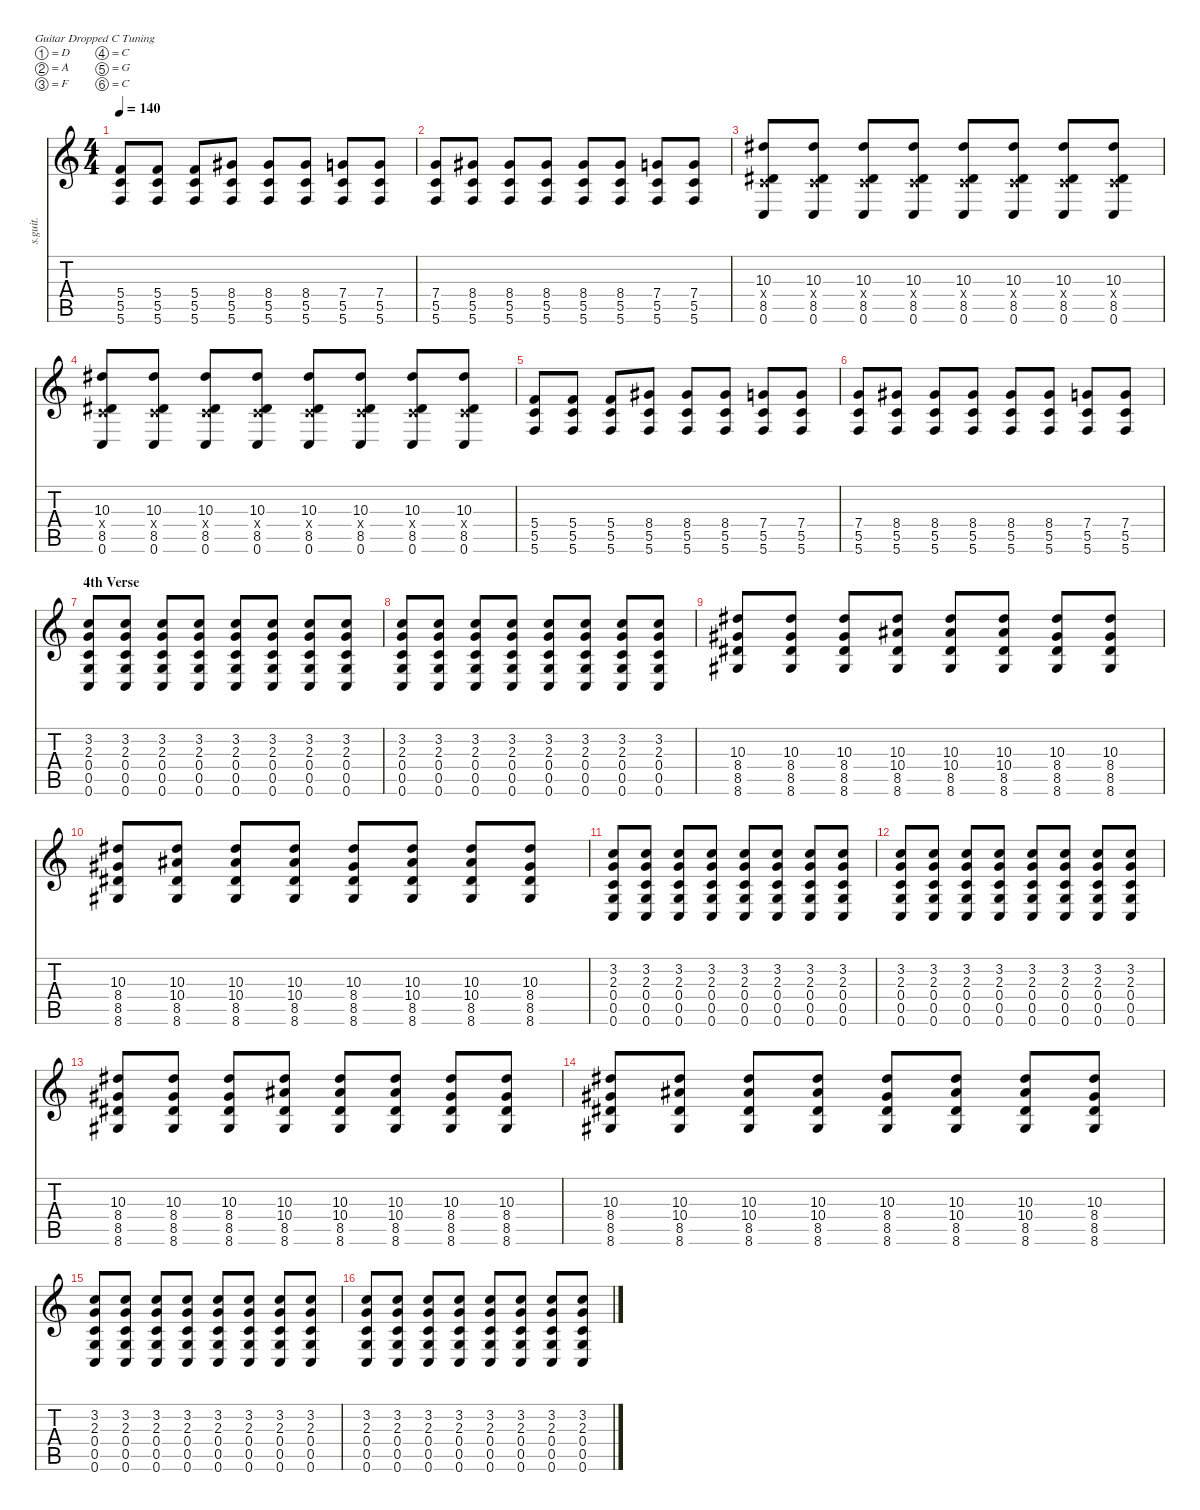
\defaultSystemsLayout 4
\hideDynamics
\bracketExtendMode nobrackets
\track ("Stephen Carpenter" "s.guit.") {instrument distortionguitar}
\staff {score tabs}
\tuning (D4 A3 F3 C3 G2 C2)
\ts (4 4)
\tempo 140
\clef g2
\ks c
(5.4 5.5 5.6).8{lyrics (0 "") lyrics (1 "") lyrics (2 "") lyrics (3 "") lyrics (4 "") dy fff} (5.4 5.5 5.6).8{lyrics (0 "") lyrics (1 "") lyrics (2 "") lyrics (3 "") lyrics (4 "")} (5.4 5.5 5.6).8{lyrics (0 "") lyrics (1 "") lyrics (2 "") lyrics (3 "") lyrics (4 "")} (8.4{acc #} 5.5 5.6).8{lyrics (0 "") lyrics (1 "") lyrics (2 "") lyrics (3 "") lyrics (4 "")} (8.4{acc #} 5.5 5.6).8{lyrics (0 "") lyrics (1 "") lyrics (2 "") lyrics (3 "") lyrics (4 "")} (8.4{acc #} 5.5 5.6).8{lyrics (0 "") lyrics (1 "") lyrics (2 "") lyrics (3 "") lyrics (4 "")} (7.4 5.5 5.6).8{lyrics (0 "") lyrics (1 "") lyrics (2 "") lyrics (3 "") lyrics (4 "")} (7.4 5.5 5.6).8{lyrics (0 "") lyrics (1 "") lyrics (2 "") lyrics (3 "") lyrics (4 "")} |
(7.4 5.5 5.6).8{lyrics (0 "") lyrics (1 "") lyrics (2 "") lyrics (3 "") lyrics (4 "")} (8.4{acc #} 5.5 5.6).8{lyrics (0 "") lyrics (1 "") lyrics (2 "") lyrics (3 "") lyrics (4 "")} (8.4{acc #} 5.5 5.6).8{lyrics (0 "") lyrics (1 "") lyrics (2 "") lyrics (3 "") lyrics (4 "")} (8.4{acc #} 5.5 5.6).8{lyrics (0 "") lyrics (1 "") lyrics (2 "") lyrics (3 "") lyrics (4 "")} (8.4{acc #} 5.5 5.6).8{lyrics (0 "") lyrics (1 "") lyrics (2 "") lyrics (3 "") lyrics (4 "")} (8.4{acc #} 5.5 5.6).8{lyrics (0 "") lyrics (1 "") lyrics (2 "") lyrics (3 "") lyrics (4 "")} (7.4 5.5 5.6).8{lyrics (0 "") lyrics (1 "") lyrics (2 "") lyrics (3 "") lyrics (4 "")} (7.4 5.5 5.6).8{lyrics (0 "") lyrics (1 "") lyrics (2 "") lyrics (3 "") lyrics (4 "")} |
(10.3{acc #} 8.5{acc #} 0.6 0.4{x}).8{lyrics (0 "") lyrics (1 "") lyrics (2 "") lyrics (3 "") lyrics (4 "")} (10.3{acc #} 8.5{acc #} 0.6 0.4{x}).8{lyrics (0 "") lyrics (1 "") lyrics (2 "") lyrics (3 "") lyrics (4 "")} (10.3{acc #} 8.5{acc #} 0.6 0.4{x}).8{lyrics (0 "") lyrics (1 "") lyrics (2 "") lyrics (3 "") lyrics (4 "")} (10.3{acc #} 8.5{acc #} 0.6 0.4{x}).8{lyrics (0 "") lyrics (1 "") lyrics (2 "") lyrics (3 "") lyrics (4 "")} (10.3{acc #} 8.5{acc #} 0.6 0.4{x}).8{lyrics (0 "") lyrics (1 "") lyrics (2 "") lyrics (3 "") lyrics (4 "")} (10.3{acc #} 8.5{acc #} 0.6 0.4{x}).8{lyrics (0 "") lyrics (1 "") lyrics (2 "") lyrics (3 "") lyrics (4 "")} (10.3{acc #} 8.5{acc #} 0.6 0.4{x}).8{lyrics (0 "") lyrics (1 "") lyrics (2 "") lyrics (3 "") lyrics (4 "")} (10.3{acc #} 8.5{acc #} 0.6 0.4{x}).8{lyrics (0 "") lyrics (1 "") lyrics (2 "") lyrics (3 "") lyrics (4 "")} |
(10.3{acc #} 8.5{acc #} 0.6 0.4{x}).8{lyrics (0 "") lyrics (1 "") lyrics (2 "") lyrics (3 "") lyrics (4 "")} (10.3{acc #} 8.5{acc #} 0.6 0.4{x}).8{lyrics (0 "") lyrics (1 "") lyrics (2 "") lyrics (3 "") lyrics (4 "")} (10.3{acc #} 8.5{acc #} 0.6 0.4{x}).8{lyrics (0 "") lyrics (1 "") lyrics (2 "") lyrics (3 "") lyrics (4 "")} (10.3{acc #} 8.5{acc #} 0.6 0.4{x}).8{lyrics (0 "") lyrics (1 "") lyrics (2 "") lyrics (3 "") lyrics (4 "")} (10.3{acc #} 8.5{acc #} 0.6 0.4{x}).8{lyrics (0 "") lyrics (1 "") lyrics (2 "") lyrics (3 "") lyrics (4 "")} (10.3{acc #} 8.5{acc #} 0.6 0.4{x}).8{lyrics (0 "") lyrics (1 "") lyrics (2 "") lyrics (3 "") lyrics (4 "")} (10.3{acc #} 8.5{acc #} 0.6 0.4{x}).8{lyrics (0 "") lyrics (1 "") lyrics (2 "") lyrics (3 "") lyrics (4 "")} (10.3{acc #} 8.5{acc #} 0.6 0.4{x}).8{lyrics (0 "") lyrics (1 "") lyrics (2 "") lyrics (3 "") lyrics (4 "")} |
(5.4 5.5 5.6).8{lyrics (0 "") lyrics (1 "") lyrics (2 "") lyrics (3 "") lyrics (4 "")} (5.4 5.5 5.6).8{lyrics (0 "") lyrics (1 "") lyrics (2 "") lyrics (3 "") lyrics (4 "")} (5.4 5.5 5.6).8{lyrics (0 "") lyrics (1 "") lyrics (2 "") lyrics (3 "") lyrics (4 "")} (8.4{acc #} 5.5 5.6).8{lyrics (0 "") lyrics (1 "") lyrics (2 "") lyrics (3 "") lyrics (4 "")} (8.4{acc #} 5.5 5.6).8{lyrics (0 "") lyrics (1 "") lyrics (2 "") lyrics (3 "") lyrics (4 "")} (8.4{acc #} 5.5 5.6).8{lyrics (0 "") lyrics (1 "") lyrics (2 "") lyrics (3 "") lyrics (4 "")} (7.4 5.5 5.6).8{lyrics (0 "") lyrics (1 "") lyrics (2 "") lyrics (3 "") lyrics (4 "")} (7.4 5.5 5.6).8{lyrics (0 "") lyrics (1 "") lyrics (2 "") lyrics (3 "") lyrics (4 "")} |
(7.4 5.5 5.6).8{lyrics (0 "") lyrics (1 "") lyrics (2 "") lyrics (3 "") lyrics (4 "")} (8.4{acc #} 5.5 5.6).8{lyrics (0 "") lyrics (1 "") lyrics (2 "") lyrics (3 "") lyrics (4 "")} (8.4{acc #} 5.5 5.6).8{lyrics (0 "") lyrics (1 "") lyrics (2 "") lyrics (3 "") lyrics (4 "")} (8.4{acc #} 5.5 5.6).8{lyrics (0 "") lyrics (1 "") lyrics (2 "") lyrics (3 "") lyrics (4 "")} (8.4{acc #} 5.5 5.6).8{lyrics (0 "") lyrics (1 "") lyrics (2 "") lyrics (3 "") lyrics (4 "")} (8.4{acc #} 5.5 5.6).8{lyrics (0 "") lyrics (1 "") lyrics (2 "") lyrics (3 "") lyrics (4 "")} (7.4 5.5 5.6).8{lyrics (0 "") lyrics (1 "") lyrics (2 "") lyrics (3 "") lyrics (4 "")} (7.4 5.5 5.6).8{lyrics (0 "") lyrics (1 "") lyrics (2 "") lyrics (3 "") lyrics (4 "")} |
\section ("" "4th Verse")
(3.2 2.3 0.4 0.5 0.6).8{lyrics (0 "") lyrics (1 "") lyrics (2 "") lyrics (3 "") lyrics (4 "")} (3.2 2.3 0.4 0.5 0.6).8{lyrics (0 "") lyrics (1 "") lyrics (2 "") lyrics (3 "") lyrics (4 "")} (3.2 2.3 0.4 0.5 0.6).8{lyrics (0 "") lyrics (1 "") lyrics (2 "") lyrics (3 "") lyrics (4 "")} (3.2 2.3 0.4 0.5 0.6).8{lyrics (0 "") lyrics (1 "") lyrics (2 "") lyrics (3 "") lyrics (4 "")} (3.2 2.3 0.4 0.5 0.6).8{lyrics (0 "") lyrics (1 "") lyrics (2 "") lyrics (3 "") lyrics (4 "")} (3.2 2.3 0.4 0.5 0.6).8{lyrics (0 "") lyrics (1 "") lyrics (2 "") lyrics (3 "") lyrics (4 "")} (3.2 2.3 0.4 0.5 0.6).8{lyrics (0 "") lyrics (1 "") lyrics (2 "") lyrics (3 "") lyrics (4 "")} (3.2 2.3 0.4 0.5 0.6).8{lyrics (0 "") lyrics (1 "") lyrics (2 "") lyrics (3 "") lyrics (4 "")} |
(3.2 2.3 0.4 0.5 0.6).8{lyrics (0 "") lyrics (1 "") lyrics (2 "") lyrics (3 "") lyrics (4 "")} (3.2 2.3 0.4 0.5 0.6).8{lyrics (0 "") lyrics (1 "") lyrics (2 "") lyrics (3 "") lyrics (4 "")} (3.2 2.3 0.4 0.5 0.6).8{lyrics (0 "") lyrics (1 "") lyrics (2 "") lyrics (3 "") lyrics (4 "")} (3.2 2.3 0.4 0.5 0.6).8{lyrics (0 "") lyrics (1 "") lyrics (2 "") lyrics (3 "") lyrics (4 "")} (3.2 2.3 0.4 0.5 0.6).8{lyrics (0 "") lyrics (1 "") lyrics (2 "") lyrics (3 "") lyrics (4 "")} (3.2 2.3 0.4 0.5 0.6).8{lyrics (0 "") lyrics (1 "") lyrics (2 "") lyrics (3 "") lyrics (4 "")} (3.2 2.3 0.4 0.5 0.6).8{lyrics (0 "") lyrics (1 "") lyrics (2 "") lyrics (3 "") lyrics (4 "")} (3.2 2.3 0.4 0.5 0.6).8{lyrics (0 "") lyrics (1 "") lyrics (2 "") lyrics (3 "") lyrics (4 "")} |
(10.3{acc #} 8.4{acc #} 8.5{acc #} 8.6{acc #}).8{lyrics (0 "") lyrics (1 "") lyrics (2 "") lyrics (3 "") lyrics (4 "")} (10.3{acc #} 8.4{acc #} 8.5{acc #} 8.6{acc #}).8{lyrics (0 "") lyrics (1 "") lyrics (2 "") lyrics (3 "") lyrics (4 "")} (10.3{acc #} 8.4{acc #} 8.5{acc #} 8.6{acc #}).8{lyrics (0 "") lyrics (1 "") lyrics (2 "") lyrics (3 "") lyrics (4 "")} (10.3{acc #} 10.4{acc #} 8.5{acc #} 8.6{acc #}).8{lyrics (0 "") lyrics (1 "") lyrics (2 "") lyrics (3 "") lyrics (4 "")} (10.3{acc #} 10.4{acc #} 8.5{acc #} 8.6{acc #}).8{lyrics (0 "") lyrics (1 "") lyrics (2 "") lyrics (3 "") lyrics (4 "")} (10.3{acc #} 10.4{acc #} 8.5{acc #} 8.6{acc #}).8{lyrics (0 "") lyrics (1 "") lyrics (2 "") lyrics (3 "") lyrics (4 "")} (10.3{acc #} 8.4{acc #} 8.5{acc #} 8.6{acc #}).8{lyrics (0 "") lyrics (1 "") lyrics (2 "") lyrics (3 "") lyrics (4 "")} (10.3{acc #} 8.4{acc #} 8.5{acc #} 8.6{acc #}).8{lyrics (0 "") lyrics (1 "") lyrics (2 "") lyrics (3 "") lyrics (4 "")} |
(10.3{acc #} 8.4{acc #} 8.5{acc #} 8.6{acc #}).8{lyrics (0 "") lyrics (1 "") lyrics (2 "") lyrics (3 "") lyrics (4 "")} (10.3{acc #} 10.4{acc #} 8.5{acc #} 8.6{acc #}).8{lyrics (0 "") lyrics (1 "") lyrics (2 "") lyrics (3 "") lyrics (4 "")} (10.3{acc #} 10.4{acc #} 8.5{acc #} 8.6{acc #}).8{lyrics (0 "") lyrics (1 "") lyrics (2 "") lyrics (3 "") lyrics (4 "")} (10.3{acc #} 10.4{acc #} 8.5{acc #} 8.6{acc #}).8{lyrics (0 "") lyrics (1 "") lyrics (2 "") lyrics (3 "") lyrics (4 "")} (10.3{acc #} 8.4{acc #} 8.5{acc #} 8.6{acc #}).8{lyrics (0 "") lyrics (1 "") lyrics (2 "") lyrics (3 "") lyrics (4 "")} (10.3{acc #} 10.4{acc #} 8.5{acc #} 8.6{acc #}).8{lyrics (0 "") lyrics (1 "") lyrics (2 "") lyrics (3 "") lyrics (4 "")} (10.3{acc #} 10.4{acc #} 8.5{acc #} 8.6{acc #}).8{lyrics (0 "") lyrics (1 "") lyrics (2 "") lyrics (3 "") lyrics (4 "")} (10.3{acc #} 8.4{acc #} 8.5{acc #} 8.6{acc #}).8{lyrics (0 "") lyrics (1 "") lyrics (2 "") lyrics (3 "") lyrics (4 "")} |
(3.2 2.3 0.4 0.5 0.6).8{lyrics (0 "") lyrics (1 "") lyrics (2 "") lyrics (3 "") lyrics (4 "")} (3.2 2.3 0.4 0.5 0.6).8{lyrics (0 "") lyrics (1 "") lyrics (2 "") lyrics (3 "") lyrics (4 "")} (3.2 2.3 0.4 0.5 0.6).8{lyrics (0 "") lyrics (1 "") lyrics (2 "") lyrics (3 "") lyrics (4 "")} (3.2 2.3 0.4 0.5 0.6).8{lyrics (0 "") lyrics (1 "") lyrics (2 "") lyrics (3 "") lyrics (4 "")} (3.2 2.3 0.4 0.5 0.6).8{lyrics (0 "") lyrics (1 "") lyrics (2 "") lyrics (3 "") lyrics (4 "")} (3.2 2.3 0.4 0.5 0.6).8{lyrics (0 "") lyrics (1 "") lyrics (2 "") lyrics (3 "") lyrics (4 "")} (3.2 2.3 0.4 0.5 0.6).8{lyrics (0 "") lyrics (1 "") lyrics (2 "") lyrics (3 "") lyrics (4 "")} (3.2 2.3 0.4 0.5 0.6).8{lyrics (0 "") lyrics (1 "") lyrics (2 "") lyrics (3 "") lyrics (4 "")} |
(3.2 2.3 0.4 0.5 0.6).8{lyrics (0 "") lyrics (1 "") lyrics (2 "") lyrics (3 "") lyrics (4 "")} (3.2 2.3 0.4 0.5 0.6).8{lyrics (0 "") lyrics (1 "") lyrics (2 "") lyrics (3 "") lyrics (4 "")} (3.2 2.3 0.4 0.5 0.6).8{lyrics (0 "") lyrics (1 "") lyrics (2 "") lyrics (3 "") lyrics (4 "")} (3.2 2.3 0.4 0.5 0.6).8{lyrics (0 "") lyrics (1 "") lyrics (2 "") lyrics (3 "") lyrics (4 "")} (3.2 2.3 0.4 0.5 0.6).8{lyrics (0 "") lyrics (1 "") lyrics (2 "") lyrics (3 "") lyrics (4 "")} (3.2 2.3 0.4 0.5 0.6).8{lyrics (0 "") lyrics (1 "") lyrics (2 "") lyrics (3 "") lyrics (4 "")} (3.2 2.3 0.4 0.5 0.6).8{lyrics (0 "") lyrics (1 "") lyrics (2 "") lyrics (3 "") lyrics (4 "")} (3.2 2.3 0.4 0.5 0.6).8{lyrics (0 "") lyrics (1 "") lyrics (2 "") lyrics (3 "") lyrics (4 "")} |
(10.3{acc #} 8.4{acc #} 8.5{acc #} 8.6{acc #}).8{lyrics (0 "") lyrics (1 "") lyrics (2 "") lyrics (3 "") lyrics (4 "")} (10.3{acc #} 8.4{acc #} 8.5{acc #} 8.6{acc #}).8{lyrics (0 "") lyrics (1 "") lyrics (2 "") lyrics (3 "") lyrics (4 "")} (10.3{acc #} 8.4{acc #} 8.5{acc #} 8.6{acc #}).8{lyrics (0 "") lyrics (1 "") lyrics (2 "") lyrics (3 "") lyrics (4 "")} (10.3{acc #} 10.4{acc #} 8.5{acc #} 8.6{acc #}).8{lyrics (0 "") lyrics (1 "") lyrics (2 "") lyrics (3 "") lyrics (4 "")} (10.3{acc #} 10.4{acc #} 8.5{acc #} 8.6{acc #}).8{lyrics (0 "") lyrics (1 "") lyrics (2 "") lyrics (3 "") lyrics (4 "")} (10.3{acc #} 10.4{acc #} 8.5{acc #} 8.6{acc #}).8{lyrics (0 "") lyrics (1 "") lyrics (2 "") lyrics (3 "") lyrics (4 "")} (10.3{acc #} 8.4{acc #} 8.5{acc #} 8.6{acc #}).8{lyrics (0 "") lyrics (1 "") lyrics (2 "") lyrics (3 "") lyrics (4 "")} (10.3{acc #} 8.4{acc #} 8.5{acc #} 8.6{acc #}).8{lyrics (0 "") lyrics (1 "") lyrics (2 "") lyrics (3 "") lyrics (4 "")} |
(10.3{acc #} 8.4{acc #} 8.5{acc #} 8.6{acc #}).8{lyrics (0 "") lyrics (1 "") lyrics (2 "") lyrics (3 "") lyrics (4 "")} (10.3{acc #} 10.4{acc #} 8.5{acc #} 8.6{acc #}).8{lyrics (0 "") lyrics (1 "") lyrics (2 "") lyrics (3 "") lyrics (4 "")} (10.3{acc #} 10.4{acc #} 8.5{acc #} 8.6{acc #}).8{lyrics (0 "") lyrics (1 "") lyrics (2 "") lyrics (3 "") lyrics (4 "")} (10.3{acc #} 10.4{acc #} 8.5{acc #} 8.6{acc #}).8{lyrics (0 "") lyrics (1 "") lyrics (2 "") lyrics (3 "") lyrics (4 "")} (10.3{acc #} 8.4{acc #} 8.5{acc #} 8.6{acc #}).8{lyrics (0 "") lyrics (1 "") lyrics (2 "") lyrics (3 "") lyrics (4 "")} (10.3{acc #} 10.4{acc #} 8.5{acc #} 8.6{acc #}).8{lyrics (0 "") lyrics (1 "") lyrics (2 "") lyrics (3 "") lyrics (4 "")} (10.3{acc #} 10.4{acc #} 8.5{acc #} 8.6{acc #}).8{lyrics (0 "") lyrics (1 "") lyrics (2 "") lyrics (3 "") lyrics (4 "")} (10.3{acc #} 8.4{acc #} 8.5{acc #} 8.6{acc #}).8{lyrics (0 "") lyrics (1 "") lyrics (2 "") lyrics (3 "") lyrics (4 "")} |
(3.2 2.3 0.4 0.5 0.6).8{lyrics (0 "") lyrics (1 "") lyrics (2 "") lyrics (3 "") lyrics (4 "")} (3.2 2.3 0.4 0.5 0.6).8{lyrics (0 "") lyrics (1 "") lyrics (2 "") lyrics (3 "") lyrics (4 "")} (3.2 2.3 0.4 0.5 0.6).8{lyrics (0 "") lyrics (1 "") lyrics (2 "") lyrics (3 "") lyrics (4 "")} (3.2 2.3 0.4 0.5 0.6).8{lyrics (0 "") lyrics (1 "") lyrics (2 "") lyrics (3 "") lyrics (4 "")} (3.2 2.3 0.4 0.5 0.6).8{lyrics (0 "") lyrics (1 "") lyrics (2 "") lyrics (3 "") lyrics (4 "")} (3.2 2.3 0.4 0.5 0.6).8{lyrics (0 "") lyrics (1 "") lyrics (2 "") lyrics (3 "") lyrics (4 "")} (3.2 2.3 0.4 0.5 0.6).8{lyrics (0 "") lyrics (1 "") lyrics (2 "") lyrics (3 "") lyrics (4 "")} (3.2 2.3 0.4 0.5 0.6).8{lyrics (0 "") lyrics (1 "") lyrics (2 "") lyrics (3 "") lyrics (4 "")} |
(3.2 2.3 0.4 0.5 0.6).8{lyrics (0 "") lyrics (1 "") lyrics (2 "") lyrics (3 "") lyrics (4 "")} (3.2 2.3 0.4 0.5 0.6).8{lyrics (0 "") lyrics (1 "") lyrics (2 "") lyrics (3 "") lyrics (4 "")} (3.2 2.3 0.4 0.5 0.6).8{lyrics (0 "") lyrics (1 "") lyrics (2 "") lyrics (3 "") lyrics (4 "")} (3.2 2.3 0.4 0.5 0.6).8{lyrics (0 "") lyrics (1 "") lyrics (2 "") lyrics (3 "") lyrics (4 "")} (3.2 2.3 0.4 0.5 0.6).8{lyrics (0 "") lyrics (1 "") lyrics (2 "") lyrics (3 "") lyrics (4 "")} (3.2 2.3 0.4 0.5 0.6).8{lyrics (0 "") lyrics (1 "") lyrics (2 "") lyrics (3 "") lyrics (4 "")} (3.2 2.3 0.4 0.5 0.6).8{lyrics (0 "") lyrics (1 "") lyrics (2 "") lyrics (3 "") lyrics (4 "")} (3.2 2.3 0.4 0.5 0.6).8{lyrics (0 "") lyrics (1 "") lyrics (2 "") lyrics (3 "") lyrics (4 "")}
